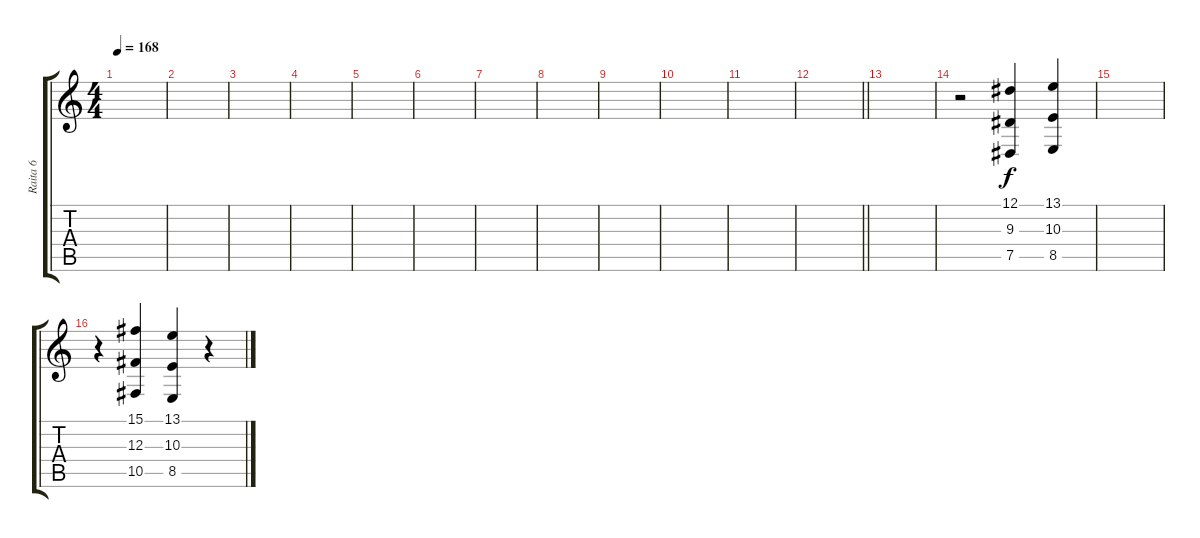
\track ("Raita 6" "Raita 6") {instrument orchestrahit}
\staff {score tabs}
\tuning (Eb4 Bb3 Gb3 Db3 Ab2 Eb2) {hide}
\ts (4 4)
\tempo 168
\clef g2
\ks c
|
|
|
|
|
|
|
|
|
|
|
\barLineRight lightlight
|
|
r.2 (12.1 9.3 7.5).4 (13.1 10.3 8.5).4 |
|
r.4 (15.1 12.3 10.5).4 (13.1 10.3 8.5).4 r.4
